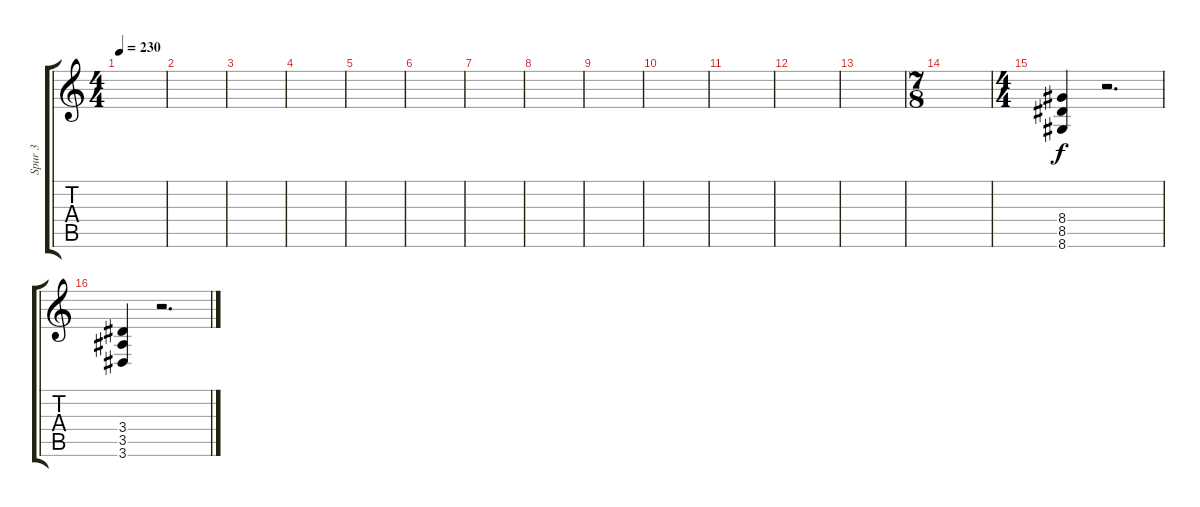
\track ("Spur 3" "Spur 3") {instrument distortionguitar}
\staff {score tabs}
\tuning (D4 A3 F3 C3 G2 C2) {hide}
\ts (4 4)
\tempo 230
\clef g2
\ks c
|
|
|
|
|
|
|
|
|
|
|
|
|
\ts (7 8)
|
\ts (4 4)
(8.4 8.5 8.6).4{volume 10} r.2{d} |
(3.4 3.5 3.6).4 r.2{d}
